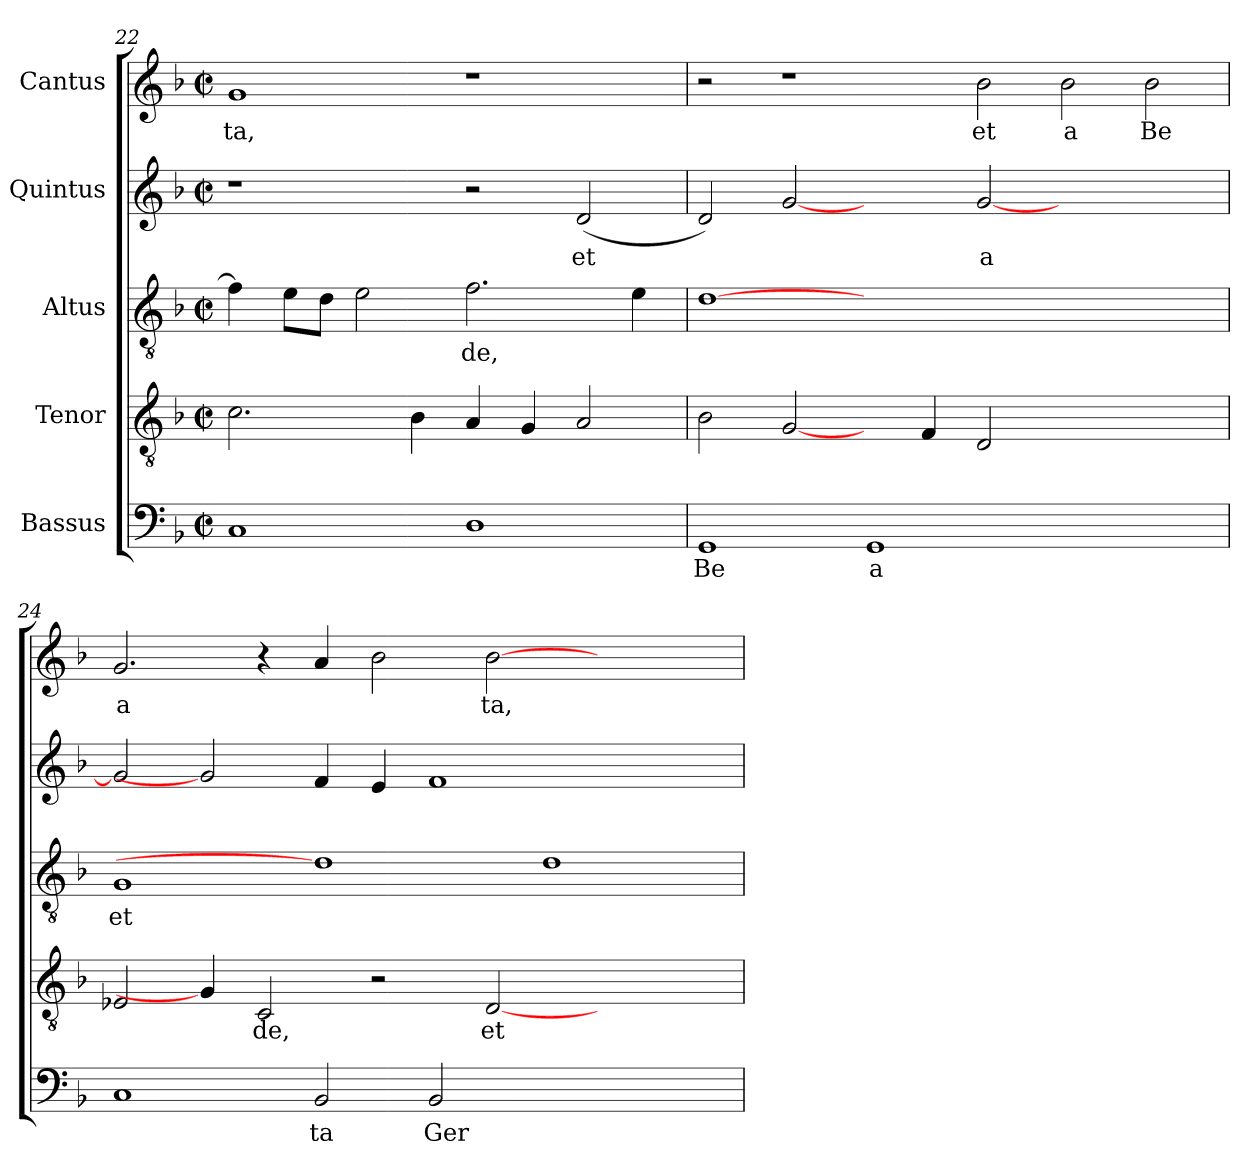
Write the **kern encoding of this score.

**kern	**text	**kern	**text	**kern	**text	**kern	**text	**kern	**text
*part5	*part5	*part4	*part4	*part3	*part3	*part2	*part2	*part1	*part1
*staff5	*staff5	*staff4	*staff4	*staff3	*staff3	*staff2	*staff2	*staff1	*staff1
*I"Bassus	*	*I"Tenor	*	*I"Altus	*	*I"Quintus	*	*I"Cantus	*
*clefF4	*	*clefGv2	*	*clefGv2	*	*clefG2	*	*clefG2	*
*k[b-]	*	*k[b-]	*	*k[b-]	*	*k[b-]	*	*k[b-]	*
*F:	*	*F:	*	*F:	*	*F:	*	*F:	*
*M2/2	*	*M2/2	*	*M2/2	*	*M2/2	*	*M2/2	*
*met(c|)	*	*met(c|)	*	*met(c|)	*	*met(c|)	*	*met(c|)	*
=22	=22	=22	=22	=22	=22	=22	=22	=22	=22
!	!	!	!	!	!	!	!	!	!LO:LY:b:cj
1C	.	2.c\	.	4f\]	.	1r	.	1g	ta,
.	.	.	.	8e\L	.	.	.	.	.
.	.	.	.	8d\J	.	.	.	.	.
.	.	.	.	2e\	.	.	.	.	.
.	.	4B-\	.	.	.	.	.	.	.
!	!	!	!	!	!LO:LY:b	!	!	!	!
1D	.	4A/	.	2.f\	de,	2r	.	1r	.
.	.	4G/	.	.	.	.	.	.	.
!	!	!	!	!	!	!	!LO:LY:b:cj	!	!
.	.	2A/	.	.	.	(<2d/	et	.	.
.	.	.	.	4e\	.	.	.	.	.
=23	=23	=23	=23	=23	=23	=23	=23	=23	=23
!	!LO:LY:b:cj	!	!	!	!	!	!	!	!
1GG	Be	2B-\	.	[1d	.	2d/)	.	2r	.
.	.	[2G/	.	.	.	[2g	.	1r	.
!	!LO:LY:b:rj	!	!	!	!	!	!	!	!
1GG	a	4ryy	.	0ryy	.	2ryy	.	.	.
.	.	4F/	.	.	.	.	.	.	.
!	!	!	!	!	!	!	!LO:LY:b:cj	!	!LO:LY:b:cj
.	.	2D/	.	.	.	[<2g/	a	2b-\	et
!	!	!	!	!	!	!	!	!	!LO:LY:b:cj
1ryy	.	1ryy	.	.	.	1ryy	.	2b-\	a
!	!	!	!	!	!	!	!	!	!LO:LY:b:cj
.	.	.	.	.	.	.	.	2b-\	Be
=24	=24	=24	=24	=24	=24	=24	=24	=24	=24
!	!	!	!	!	!LO:LY:b:cj	!	!	!	!LO:LY:b:cj
1C	.	2E-X/	.	1G	et	2g/]	.	2.g/	a
.	.	4G/]	.	.	.	2g]	.	.	.
!	!	!	!LO:LY:b:cj	!	!	!	!	!	!
.	.	2C/	de,	.	.	.	.	4r	.
!	!LO:LY:b:cj	!	!	!	!	!	!	!	!
2BB-/	ta	.	.	1d]	.	4f/	.	4a/	.
.	.	2r	.	.	.	4e/	.	2b-\	.
!	!LO:LY:b:cj	!	!	!	!	!	!	!	!
2BB-/	Ger	.	.	.	.	1f	.	.	.
!	!	!	!LO:LY:b:cj	!	!	!	!	!	!LO:LY:b:cj
.	.	[>2D/	et	.	.	.	.	[>2b-\	ta,
1ryy	.	.	.	1d	.	.	.	.	.
.	.	2.ryy	.	.	.	.	.	2.ryy	.
.	.	.	.	.	.	2ryy	.	.	.
=	=	=	=	=	=	=	=	=	=
*-	*-	*-	*-	*-	*-	*-	*-	*-	*-
